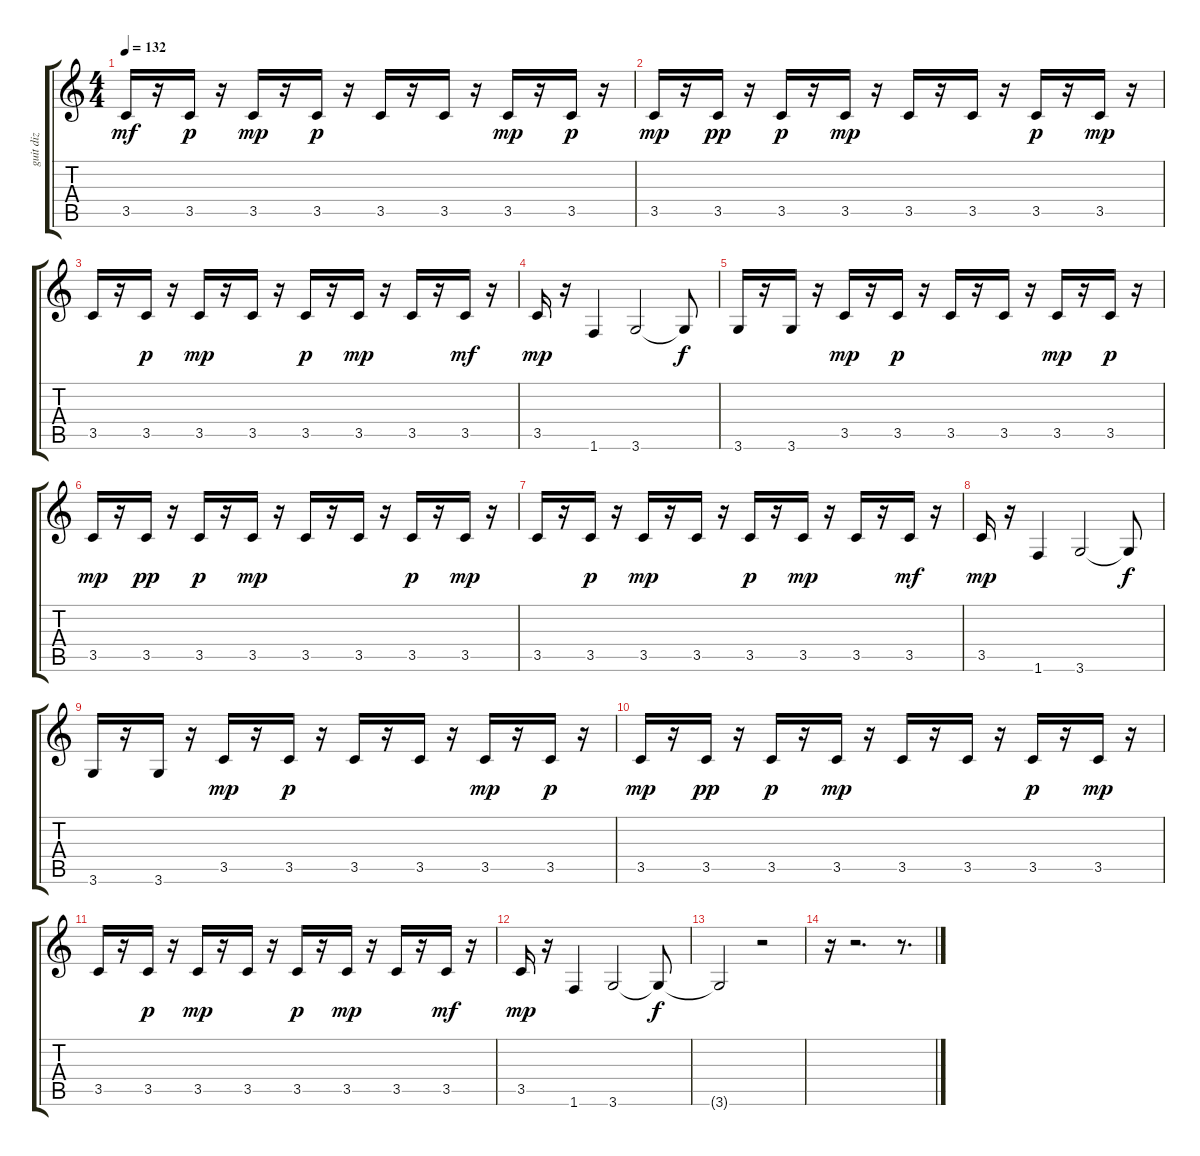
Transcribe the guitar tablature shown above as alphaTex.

\track ("guit diz" "guit diz") {instrument distortionguitar}
\staff {score tabs}
\tuning (E4 B3 G3 D3 A2 E2) {hide}
\ts (4 4)
\tempo 132
\clef g2
\ks c
3.5.16{dy mf} r.16 3.5.16{dy p} r.16 3.5.16{dy mp} r.16 3.5.16{dy p} r.16 3.5.16 r.16 3.5.16 r.16 3.5.16{dy mp} r.16 3.5.16{dy p} r.16 |
3.5.16{dy mp} r.16 3.5.16{dy pp} r.16 3.5.16{dy p} r.16 3.5.16{dy mp} r.16 3.5.16 r.16 3.5.16 r.16 3.5.16{dy p} r.16 3.5.16{dy mp} r.16 |
3.5.16 r.16 3.5.16{dy p} r.16 3.5.16{dy mp} r.16 3.5.16 r.16 3.5.16{dy p} r.16 3.5.16{dy mp} r.16 3.5.16 r.16 3.5.16{dy mf} r.16 |
3.5.16{dy mp} r.16 1.6.4 3.6.2 3.6{t}.8{dy f} |
3.6.16 r.16 3.6.16 r.16 3.5.16{dy mp} r.16 3.5.16{dy p} r.16 3.5.16 r.16 3.5.16 r.16 3.5.16{dy mp} r.16 3.5.16{dy p} r.16 |
3.5.16{dy mp} r.16 3.5.16{dy pp} r.16 3.5.16{dy p} r.16 3.5.16{dy mp} r.16 3.5.16 r.16 3.5.16 r.16 3.5.16{dy p} r.16 3.5.16{dy mp} r.16 |
3.5.16 r.16 3.5.16{dy p} r.16 3.5.16{dy mp} r.16 3.5.16 r.16 3.5.16{dy p} r.16 3.5.16{dy mp} r.16 3.5.16 r.16 3.5.16{dy mf} r.16 |
3.5.16{dy mp} r.16 1.6.4 3.6.2 3.6{t}.8{dy f} |
3.6.16 r.16 3.6.16 r.16 3.5.16{dy mp} r.16 3.5.16{dy p} r.16 3.5.16 r.16 3.5.16 r.16 3.5.16{dy mp} r.16 3.5.16{dy p} r.16 |
3.5.16{dy mp} r.16 3.5.16{dy pp} r.16 3.5.16{dy p} r.16 3.5.16{dy mp} r.16 3.5.16 r.16 3.5.16 r.16 3.5.16{dy p} r.16 3.5.16{dy mp} r.16 |
3.5.16 r.16 3.5.16{dy p} r.16 3.5.16{dy mp} r.16 3.5.16 r.16 3.5.16{dy p} r.16 3.5.16{dy mp} r.16 3.5.16 r.16 3.5.16{dy mf} r.16 |
3.5.16{dy mp} r.16 1.6.4 3.6.2 3.6{t}.8{dy f} |
3.6{t}.2 r.2 |
r.16 r.2{d} r.8{d}
